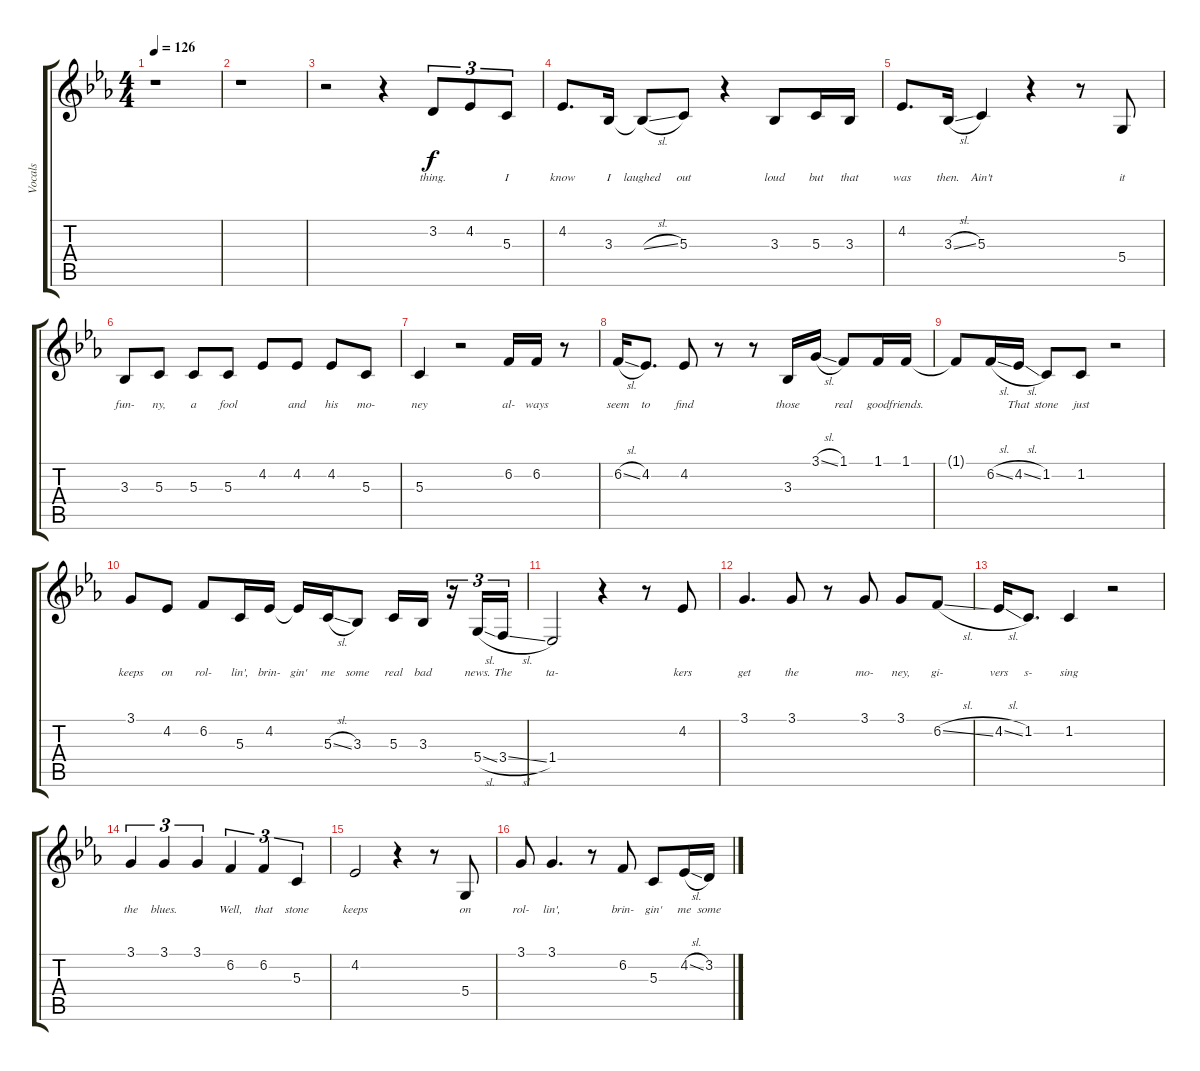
\track ("Vocals" "Vocals") {instrument clarinet}
\staff {score tabs}
\tuning (E4 B3 G3 D3 A2 E2) {hide}
\ts (4 4)
\tempo 126
\clef g2
\ks eb
r.1{dy f} |
r.1 |
r.2 r.4 3.2.8{tu (3 2) lyrics (0 "thing.") lyrics (1 "") lyrics (2 "") lyrics (3 "") lyrics (4 "")} 4.2.8{tu (3 2) lyrics (0 "") lyrics (1 "") lyrics (2 "") lyrics (3 "") lyrics (4 "")} 5.3.8{tu (3 2) lyrics (0 "I") lyrics (1 "") lyrics (2 "") lyrics (3 "") lyrics (4 "")} |
4.2.8{d lyrics (0 "know") lyrics (1 "") lyrics (2 "") lyrics (3 "") lyrics (4 "")} 3.3.16{lyrics (0 "I") lyrics (1 "") lyrics (2 "") lyrics (3 "") lyrics (4 "")} 3.3{sl t}.8{lyrics (0 "laughed") lyrics (1 "") lyrics (2 "") lyrics (3 "") lyrics (4 "")} 5.3.8{lyrics (0 "out") lyrics (1 "") lyrics (2 "") lyrics (3 "") lyrics (4 "")} r.4 3.3.8{lyrics (0 "loud") lyrics (1 "") lyrics (2 "") lyrics (3 "") lyrics (4 "")} 5.3.16{lyrics (0 "but") lyrics (1 "") lyrics (2 "") lyrics (3 "") lyrics (4 "")} 3.3.16{lyrics (0 "that") lyrics (1 "") lyrics (2 "") lyrics (3 "") lyrics (4 "")} |
4.2.8{d lyrics (0 "was") lyrics (1 "") lyrics (2 "") lyrics (3 "") lyrics (4 "")} 3.3{sl}.16{lyrics (0 "then.") lyrics (1 "") lyrics (2 "") lyrics (3 "") lyrics (4 "")} 5.3.4{lyrics (0 "Ain't") lyrics (1 "") lyrics (2 "") lyrics (3 "") lyrics (4 "")} r.4 r.8 5.4.8{lyrics (0 "it") lyrics (1 "") lyrics (2 "") lyrics (3 "") lyrics (4 "")} |
3.3.8{lyrics (0 "fun-") lyrics (1 "") lyrics (2 "") lyrics (3 "") lyrics (4 "")} 5.3.8{lyrics (0 "ny,") lyrics (1 "") lyrics (2 "") lyrics (3 "") lyrics (4 "")} 5.3.8{lyrics (0 "a") lyrics (1 "") lyrics (2 "") lyrics (3 "") lyrics (4 "")} 5.3.8{lyrics (0 "fool") lyrics (1 "") lyrics (2 "") lyrics (3 "") lyrics (4 "")} 4.2.8{lyrics (0 "") lyrics (1 "") lyrics (2 "") lyrics (3 "") lyrics (4 "")} 4.2.8{lyrics (0 "and") lyrics (1 "") lyrics (2 "") lyrics (3 "") lyrics (4 "")} 4.2.8{lyrics (0 "his") lyrics (1 "") lyrics (2 "") lyrics (3 "") lyrics (4 "")} 5.3.8{lyrics (0 "mo-") lyrics (1 "") lyrics (2 "") lyrics (3 "") lyrics (4 "")} |
5.3.4{lyrics (0 "ney") lyrics (1 "") lyrics (2 "") lyrics (3 "") lyrics (4 "")} r.2 6.2.16{lyrics (0 "al-") lyrics (1 "") lyrics (2 "") lyrics (3 "") lyrics (4 "")} 6.2.16{lyrics (0 "ways") lyrics (1 "") lyrics (2 "") lyrics (3 "") lyrics (4 "")} r.8 |
6.2{sl}.16{lyrics (0 "seem") lyrics (1 "") lyrics (2 "") lyrics (3 "") lyrics (4 "")} 4.2.8{d lyrics (0 "to") lyrics (1 "") lyrics (2 "") lyrics (3 "") lyrics (4 "")} 4.2.8{lyrics (0 "find") lyrics (1 "") lyrics (2 "") lyrics (3 "") lyrics (4 "")} r.8 r.8 3.3.16{lyrics (0 "those") lyrics (1 "") lyrics (2 "") lyrics (3 "") lyrics (4 "")} 3.1{sl}.16{lyrics (0 "") lyrics (1 "") lyrics (2 "") lyrics (3 "") lyrics (4 "")} 1.1.8{lyrics (0 "real") lyrics (1 "") lyrics (2 "") lyrics (3 "") lyrics (4 "")} 1.1.16{lyrics (0 "good") lyrics (1 "") lyrics (2 "") lyrics (3 "") lyrics (4 "")} 1.1.16{lyrics (0 "friends.") lyrics (1 "") lyrics (2 "") lyrics (3 "") lyrics (4 "")} |
1.1{t}.8{lyrics (0 "") lyrics (1 "") lyrics (2 "") lyrics (3 "") lyrics (4 "")} 6.2{sl}.16{lyrics (0 "") lyrics (1 "") lyrics (2 "") lyrics (3 "") lyrics (4 "")} 4.2{sl}.16{lyrics (0 "That") lyrics (1 "") lyrics (2 "") lyrics (3 "") lyrics (4 "")} 1.2.8{lyrics (0 "stone") lyrics (1 "") lyrics (2 "") lyrics (3 "") lyrics (4 "")} 1.2.8{lyrics (0 "just") lyrics (1 "") lyrics (2 "") lyrics (3 "") lyrics (4 "")} r.2 |
3.1.8{lyrics (0 "keeps") lyrics (1 "") lyrics (2 "") lyrics (3 "") lyrics (4 "")} 4.2.8{lyrics (0 "on") lyrics (1 "") lyrics (2 "") lyrics (3 "") lyrics (4 "")} 6.2.8{lyrics (0 "rol-") lyrics (1 "") lyrics (2 "") lyrics (3 "") lyrics (4 "")} 5.3.16{lyrics (0 "lin',") lyrics (1 "") lyrics (2 "") lyrics (3 "") lyrics (4 "")} 4.2.16{lyrics (0 "brin-") lyrics (1 "") lyrics (2 "") lyrics (3 "") lyrics (4 "")} 4.2{t}.16{lyrics (0 "gin'") lyrics (1 "") lyrics (2 "") lyrics (3 "") lyrics (4 "")} 5.3{sl}.16{lyrics (0 "me") lyrics (1 "") lyrics (2 "") lyrics (3 "") lyrics (4 "")} 3.3.8{lyrics (0 "some") lyrics (1 "") lyrics (2 "") lyrics (3 "") lyrics (4 "")} 5.3.16{lyrics (0 "real") lyrics (1 "") lyrics (2 "") lyrics (3 "") lyrics (4 "")} 3.3.16{lyrics (0 "bad") lyrics (1 "") lyrics (2 "") lyrics (3 "") lyrics (4 "")} r.16{tu (3 2)} 5.4{sl}.16{tu (3 2) lyrics (0 "news.") lyrics (1 "") lyrics (2 "") lyrics (3 "") lyrics (4 "")} 3.4{sl}.16{tu (3 2) lyrics (0 "The") lyrics (1 "") lyrics (2 "") lyrics (3 "") lyrics (4 "")} |
1.4.2{lyrics (0 "ta-") lyrics (1 "") lyrics (2 "") lyrics (3 "") lyrics (4 "")} r.4 r.8 4.2.8{lyrics (0 "kers") lyrics (1 "") lyrics (2 "") lyrics (3 "") lyrics (4 "")} |
3.1.4{d lyrics (0 "get") lyrics (1 "") lyrics (2 "") lyrics (3 "") lyrics (4 "")} 3.1.8{lyrics (0 "the") lyrics (1 "") lyrics (2 "") lyrics (3 "") lyrics (4 "")} r.8 3.1.8{lyrics (0 "mo-") lyrics (1 "") lyrics (2 "") lyrics (3 "") lyrics (4 "")} 3.1.8{lyrics (0 "ney,") lyrics (1 "") lyrics (2 "") lyrics (3 "") lyrics (4 "")} 6.2{sl}.8{lyrics (0 "gi-") lyrics (1 "") lyrics (2 "") lyrics (3 "") lyrics (4 "")} |
4.2{sl}.16{lyrics (0 "vers") lyrics (1 "") lyrics (2 "") lyrics (3 "") lyrics (4 "")} 1.2.8{d lyrics (0 "s-") lyrics (1 "") lyrics (2 "") lyrics (3 "") lyrics (4 "")} 1.2.4{lyrics (0 "sing") lyrics (1 "") lyrics (2 "") lyrics (3 "") lyrics (4 "")} r.2 |
3.1.4{tu (3 2) lyrics (0 "the") lyrics (1 "") lyrics (2 "") lyrics (3 "") lyrics (4 "")} 3.1.4{tu (3 2) lyrics (0 "blues.") lyrics (1 "") lyrics (2 "") lyrics (3 "") lyrics (4 "")} 3.1.4{tu (3 2) lyrics (0 "") lyrics (1 "") lyrics (2 "") lyrics (3 "") lyrics (4 "")} 6.2.4{tu (3 2) lyrics (0 "Well,") lyrics (1 "") lyrics (2 "") lyrics (3 "") lyrics (4 "")} 6.2.4{tu (3 2) lyrics (0 "that") lyrics (1 "") lyrics (2 "") lyrics (3 "") lyrics (4 "")} 5.3.4{tu (3 2) lyrics (0 "stone") lyrics (1 "") lyrics (2 "") lyrics (3 "") lyrics (4 "")} |
4.2.2{lyrics (0 "keeps") lyrics (1 "") lyrics (2 "") lyrics (3 "") lyrics (4 "")} r.4 r.8 5.4.8{lyrics (0 "on") lyrics (1 "") lyrics (2 "") lyrics (3 "") lyrics (4 "")} |
3.1.8{lyrics (0 "rol-") lyrics (1 "") lyrics (2 "") lyrics (3 "") lyrics (4 "")} 3.1.4{d lyrics (0 "lin',") lyrics (1 "") lyrics (2 "") lyrics (3 "") lyrics (4 "")} r.8 6.2.8{lyrics (0 "brin-") lyrics (1 "") lyrics (2 "") lyrics (3 "") lyrics (4 "")} 5.3.8{lyrics (0 "gin'") lyrics (1 "") lyrics (2 "") lyrics (3 "") lyrics (4 "")} 4.2{sl}.16{lyrics (0 "me") lyrics (1 "") lyrics (2 "") lyrics (3 "") lyrics (4 "")} 3.2{sl}.16{lyrics (0 "some") lyrics (1 "") lyrics (2 "") lyrics (3 "") lyrics (4 "")}
